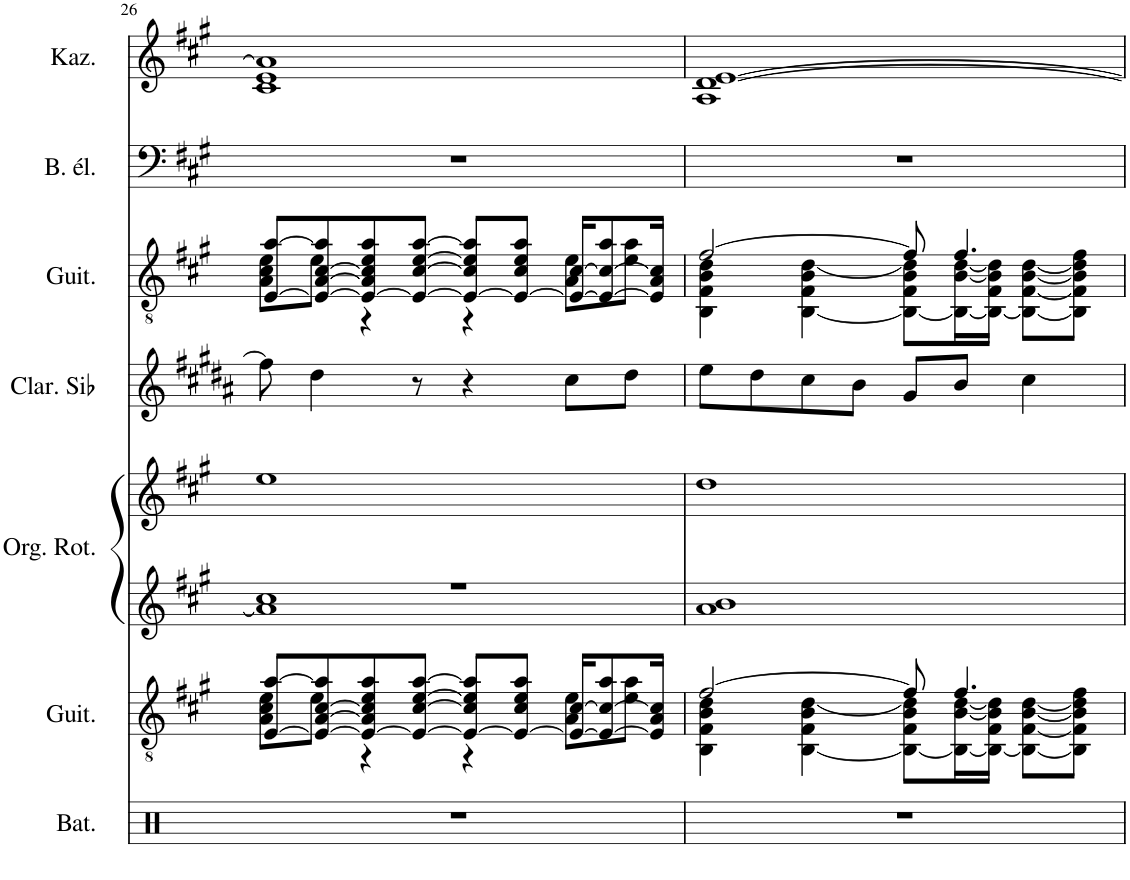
**kern	**kern	**kern	**kern	**kern	**kern	**kern	**kern
*part7	*part6	*part5	*part5	*part4	*part3	*part2	*part1
*staff8	*staff7	*staff6	*staff5	*staff4	*staff3	*staff2	*staff1
*I"Batterie, Drums	*I"Guitare acoustique, Acoustic Guitar (steel)	*I"Orgue rotatif, Rock Organ	*	*I"Clarinette en Sib	*I"Guitare classique, Acoustic Guitar (nylon)	*I"Basse électrique, Electric Bass (finger)	*I"Kazoo, Lead 6 (voice)
*I'Bat.	*I'Guit.	*I'Org. Rot.	*	*I'Clar. Sib	*I'Guit.	*I'B. él.	*I'Kaz.
!!LO:PB:g=z
*clefX	*clefGv2	*clefG2	*clefG2	*clefG2	*clefGv2	*clefF4	*clefG2
*	*	*	*	*Trd1c2	*	*Trd7c12	*
*k[]	*k[f#c#g#]	*k[f#c#g#]	*k[f#c#g#]	*k[f#c#g#d#a#]	*k[f#c#g#]	*k[f#c#g#]	*k[f#c#g#]
*M4/4	*M4/4	*M4/4	*M4/4	*M4/4	*M4/4	*M4/4	*M4/4
=26	=26	=26	=26	=26	=26	=26	=26
*	*^	*^	*	*	*^	*	*
1r	[8E/ [8a/L	8A\ 8c#\ 8e\L	1r	1a] 1cc#	1ee	8ff#\]	[8E/ [8a/L	8A\ 8c#\ 8e\L	1r	1c# 1e 1a]
.	8E/_ [8A/ [8c#/ 8a/]	8e\J	.	.	.	4dd#\	8E/_ [8A/ [8c#/ 8a/]	8e\J	.	.
.	8E/_ 8A/] 8c#/] 8e/ 8a/	4r	.	.	.	.	8E/_ 8A/] 8c#/] 8e/ 8a/	4r	.	.
.	8E/_ [8c#/ [8e/ [8a/J	.	.	.	.	8r	8E/_ [8c#/ [8e/ [8a/J	.	.	.
.	8E/_ 8c#/] 8e/] 8a/]L	4r	.	.	.	4r	8E/_ 8c#/] 8e/] 8a/]L	4r	.	.
.	8E/_ 8c#/ 8e/ 8a/J	.	.	.	.	.	8E/_ 8c#/ 8e/ 8a/J	.	.	.
.	16E/_ [16c#/KL	8A\ 8e\L	.	.	.	8cc#\L	16E/_ [16c#/KL	8A\ 8e\L	.	.
.	8E/_ 8c#/_ 8a/	.	.	.	.	.	8E/_ 8c#/_ 8a/	.	.	.
.	.	8e\ 8a\J	.	.	.	8dd#\J	.	8e\ 8a\J	.	.
.	16E/] 16A/ 16c#/]Jk	.	.	.	.	.	16E/] 16A/ 16c#/]Jk	.	.	.
*	*	*	*v	*v	*	*	*	*	*	*
=27	=27	=27	=27	=27	=27	=27	=27	=27	=27
*	*	*	*	*	*	*	*	*	*^
1r	[2f#/	4BB\ 4F#\ 4B\ 4d\	1a 1b	1dd	8ee\L	[2f#/	4BB\ 4F#\ 4B\ 4d\	1r	[1d [1e	1A
.	.	.	.	.	8dd#\	.	.	.	.	.
.	.	[4BB\ 4F#\ 4B\ [4d\	.	.	8cc#\	.	[4BB\ 4F#\ 4B\ [4d\	.	.	.
.	.	.	.	.	8b\J	.	.	.	.	.
.	8f#/]	8BB\_ 8F#\ 8B\ 8d\]L	.	.	8g#/L	8f#/]	8BB\_ 8F#\ 8B\ 8d\]L	.	.	.
.	4.f#/	16BB\_ [16B\ [16d\L	.	.	8b/J	4.f#/	16BB\_ [16B\ [16d\L	.	.	.
.	.	16BB\_ 16F#\ 16B\] 16d\]JJ	.	.	.	.	16BB\_ 16F#\ 16B\] 16d\]JJ	.	.	.
.	.	8BB\_ [8F#\ [8B\ [8d\L	.	.	4cc#\	.	8BB\_ [8F#\ [8B\ [8d\L	.	.	.
.	.	8BB\] 8F#\] 8B\] 8d\] 8f#\J	.	.	.	.	8BB\] 8F#\] 8B\] 8d\] 8f#\J	.	.	.
*	*v	*v	*	*	*	*v	*v	*	*v	*v
=	=	=	=	=	=	=	=
*-	*-	*-	*-	*-	*-	*-	*-
